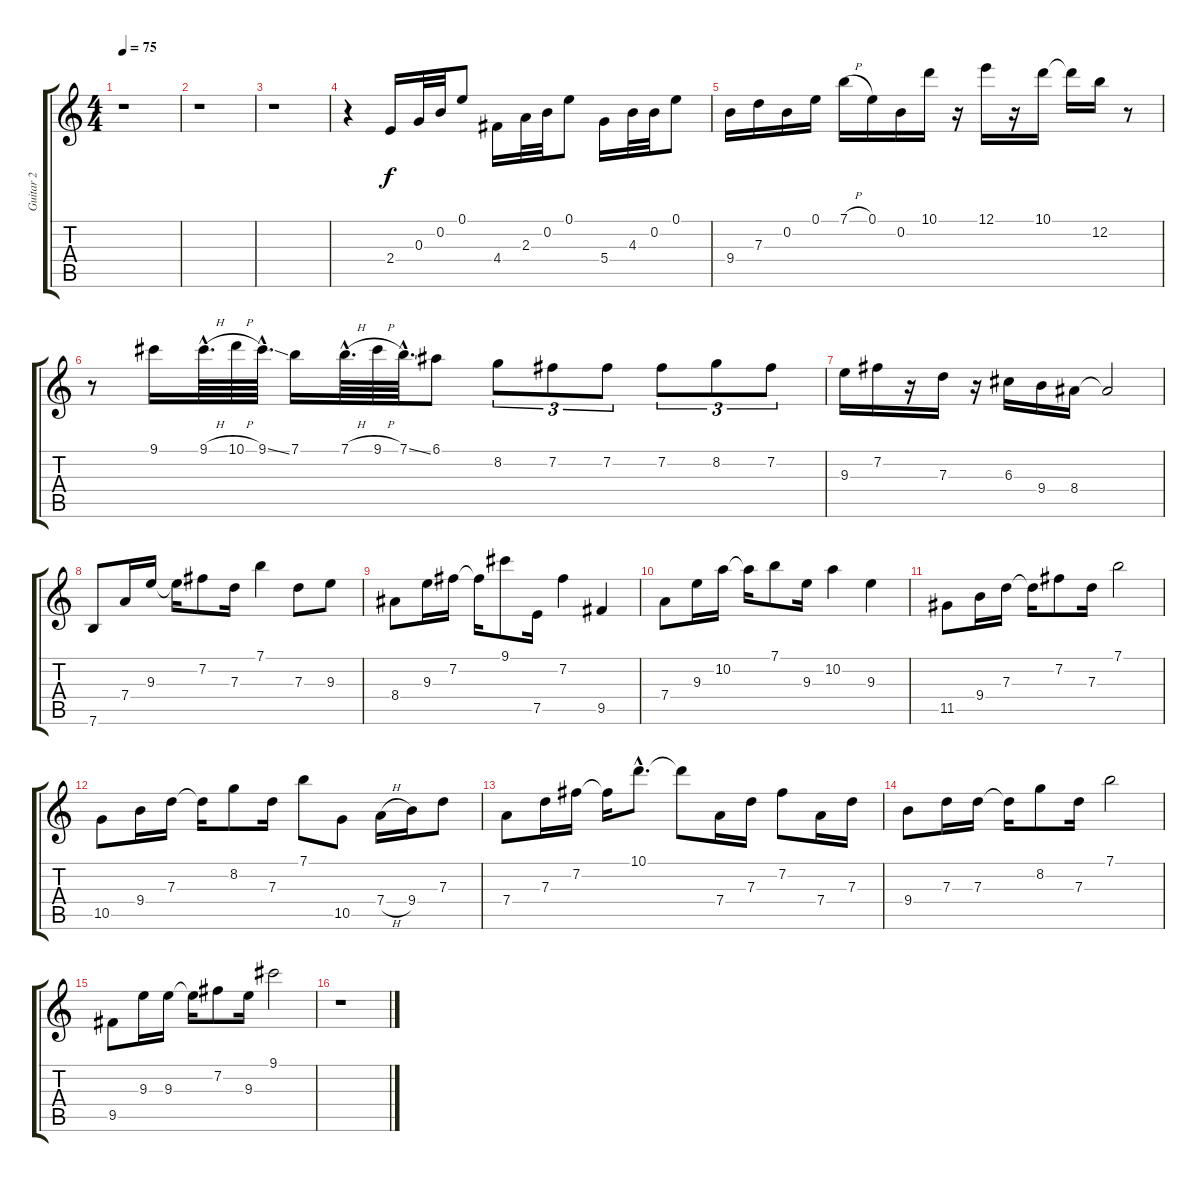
\track ("Guitar 2" "Guitar 2") {instrument acousticguitarnylon}
\staff {score tabs}
\tuning (E4 B3 G3 D3 A2 E2) {hide}
\ts (4 4)
\tempo 75
\clef g2
\ks c
r.1{dy f} |
r.1 |
r.1 |
r.4 2.4.16 0.3.32 0.2.32 0.1.8 4.4.16 2.3.32 0.2.32 0.1.8 5.4.16 4.3.32 0.2.32 0.1.8 |
9.4.16 7.3.16 0.2.16 0.1.16 7.1{h}.16 0.1.16 0.2.16 10.1.16 r.16 12.1.16 r.16 10.1.16 10.1{t}.16 12.2.16 r.8 |
r.8 9.1.16 9.1{h hac}.64{d} 10.1{h}.64 9.1{ss hac}.64{d} 7.1.16 7.1{h hac}.64{d} 9.1{h}.64 7.1{ss hac}.64{d} 6.1.8 8.2.8{tu (3 2)} 7.2.8{tu (3 2)} 7.2.8{tu (3 2)} 7.2.8{tu (3 2)} 8.2.8{tu (3 2)} 7.2.8{tu (3 2)} |
9.3.16 7.2.16 r.16 7.3.16 r.16 6.3.16 9.4.16 8.4.16 8.4{t}.2 |
7.6.8 7.4.16 9.3.16 9.3{t}.16 7.2.8 7.3.16 7.1.4 7.3.8 9.3.8 |
8.4.8 9.3.16 7.2.16 7.2{t}.16 9.1.8 7.5.16 7.2.4 9.5.4 |
7.4.8 9.3.16 10.2.16 10.2{t}.16 7.1.8 9.3.16 10.2.4 9.3.4 |
11.5.8 9.4.16 7.3.16 7.3{t}.16 7.2.8 7.3.16 7.1.2 |
10.5.8 9.4.16 7.3.16 7.3{t}.16 8.2.8 7.3.16 7.1.8 10.5.8 7.4{h}.16 9.4.16 7.3.8 |
7.4.8 7.3.16 7.2.16 7.2{t}.16 10.1{hac}.8{d} 10.1{t}.8 7.4.16 7.3.16 7.2.8 7.4.16 7.3.16 |
9.4.8 7.3.16 7.3.16 7.3{t}.16 8.2.8 7.3.16 7.1.2 |
9.5.8 9.3.16 9.3.16 9.3{t}.16 7.2.8 9.3.16 9.1.2 |
r.1
